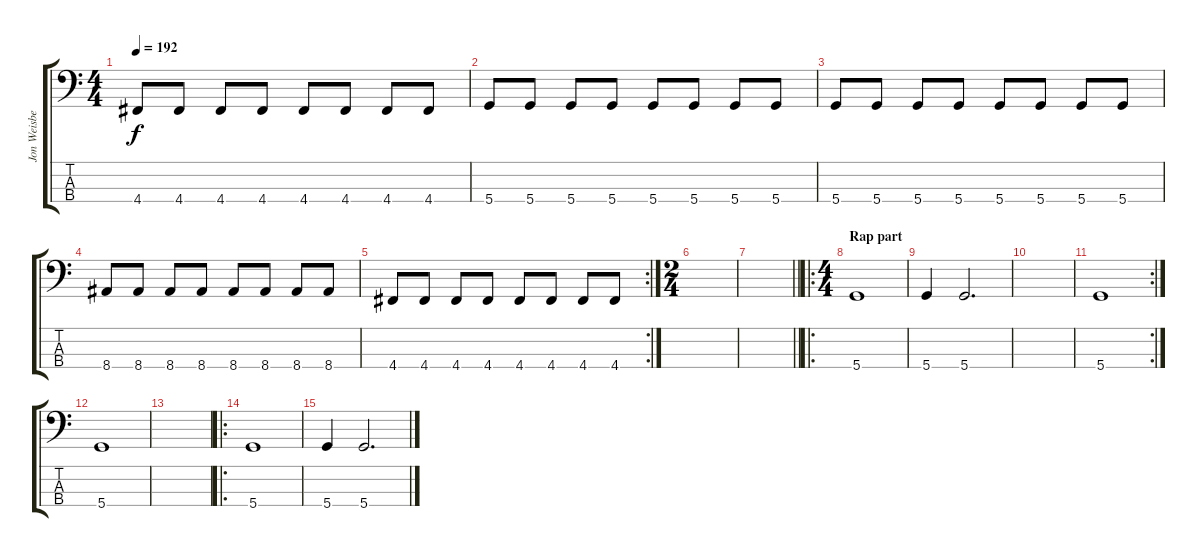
\track ("Jon Weisberg" "Jon Weisbe") {instrument electricbasspick}
\staff {score tabs}
\tuning (G2 D2 A1 D1) {hide}
\ts (4 4)
\tempo 192
\clef f4
\ks c
4.4.8{dy f} 4.4.8 4.4.8 4.4.8 4.4.8 4.4.8 4.4.8 4.4.8 |
5.4.8 5.4.8 5.4.8 5.4.8 5.4.8 5.4.8 5.4.8 5.4.8 |
5.4.8 5.4.8 5.4.8 5.4.8 5.4.8 5.4.8 5.4.8 5.4.8 |
8.4.8 8.4.8 8.4.8 8.4.8 8.4.8 8.4.8 8.4.8 8.4.8 |
\rc 2
4.4.8 4.4.8 4.4.8 4.4.8 4.4.8 4.4.8 4.4.8 4.4.8 |
\ts (2 4)
|
\barLineRight lightlight
|
\ro
\ts (4 4)
\section ("" "Rap part")
5.4.1 |
5.4.4 5.4.2{d} |
|
\rc 2
5.4.1 |
5.4.1 |
|
\ro
5.4.1 |
5.4.4 5.4.2{d}
